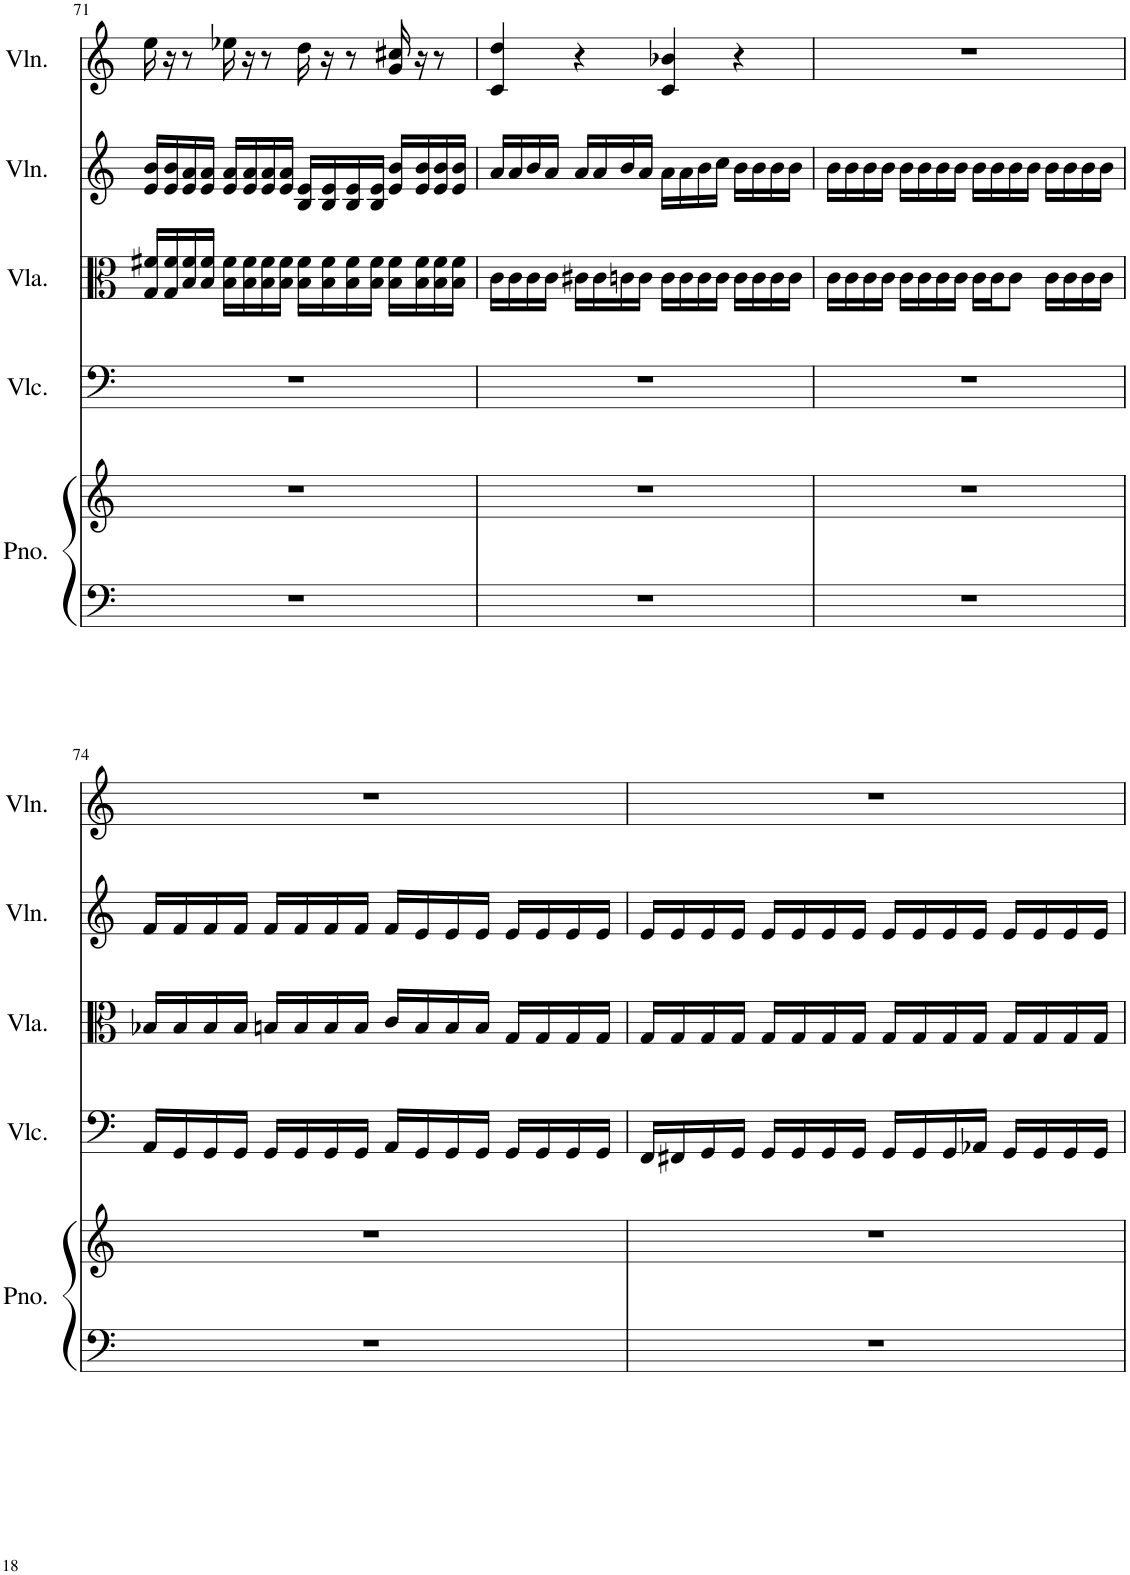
**kern	**kern	**kern	**kern	**kern	**kern
*part5	*part5	*part4	*part3	*part2	*part1
*staff6	*staff5	*staff4	*staff3	*staff2	*staff1
*I"Piano	*	*I"Violoncello	*I"Viola	*I"Violin	*I"Violin
*I'Pno.	*	*I'Vlc.	*I'Vla.	*I'Vln.	*I'Vln.
!!LO:PB:g=z
*clefF4	*clefG2	*clefF4	*clefC3	*clefG2	*clefG2
*k[]	*k[]	*k[]	*k[]	*k[]	*k[]
*M4/4	*M4/4	*M4/4	*M4/4	*M4/4	*M4/4
=71	=71	=71	=71	=71	=71
1r	1r	1r	16G/ 16f#X/LL	16e/ 16b/LL	16ee\
.	.	.	16G/ 16f#/	16e/ 16b/	16r
.	.	.	16B/ 16f#/	16e/ 16a/	8r
.	.	.	16B/ 16f#/JJ	16e/ 16a/JJ	.
.	.	.	16B\ 16f#\LL	16e/ 16a/LL	16ee-X\
.	.	.	16B\ 16f#\	16e/ 16a/	16r
.	.	.	16B\ 16f#\	16e/ 16a/	8r
.	.	.	16B\ 16f#\JJ	16e/ 16a/JJ	.
.	.	.	16B\ 16f#\LL	16B/ 16e/LL	16dd\
.	.	.	16B\ 16f#\	16B/ 16e/	16r
.	.	.	16B\ 16f#\	16B/ 16e/	8r
.	.	.	16B\ 16f#\JJ	16B/ 16e/JJ	.
.	.	.	16B\ 16f#\LL	16e/ 16b/LL	16g/ 16cc#X/
.	.	.	16B\ 16f#\	16e/ 16b/	16r
.	.	.	16B\ 16f#\	16e/ 16b/	8r
.	.	.	16B\ 16f#\JJ	16e/ 16b/JJ	.
=72	=72	=72	=72	=72	=72
1r	1r	1r	16c\LL	16a/LL	4c/ 4dd/
.	.	.	16c\	16a/	.
.	.	.	16c\	16b/	.
.	.	.	16c\JJ	16a/JJ	.
.	.	.	16c#X\LL	16a/LL	4r
.	.	.	16c#\	16a/	.
.	.	.	16cn\	16b/	.
.	.	.	16c\JJ	16a/JJ	.
.	.	.	16c\LL	16a\LL	4c/ 4b-X/
.	.	.	16c\	16a\	.
.	.	.	16c\	16b\	.
.	.	.	16c\JJ	16cc\JJ	.
.	.	.	16c\LL	16b\LL	4r
.	.	.	16c\	16b\	.
.	.	.	16c\	16b\	.
.	.	.	16c\JJ	16b\JJ	.
=73	=73	=73	=73	=73	=73
1r	1r	1r	16c\LL	16b\LL	1r
.	.	.	16c\	16b\	.
.	.	.	16c\	16b\	.
.	.	.	16c\JJ	16b\JJ	.
.	.	.	16c\LL	16b\LL	.
.	.	.	16c\	16b\	.
.	.	.	16c\	16b\	.
.	.	.	16c\JJ	16b\JJ	.
.	.	.	16c\LL	16b\LL	.
.	.	.	16c\J	16b\	.
.	.	.	8c\J	16b\	.
.	.	.	.	16b\JJ	.
.	.	.	16c\LL	16b\LL	.
.	.	.	16c\	16b\	.
.	.	.	16c\	16b\	.
.	.	.	16c\JJ	16b\JJ	.
!!LO:LB:g=z
=74	=74	=74	=74	=74	=74
1r	1r	16AA/LL	16B-X/LL	16f/LL	1r
.	.	16GG/	16B-/	16f/	.
.	.	16GG/	16B-/	16f/	.
.	.	16GG/JJ	16B-/JJ	16f/JJ	.
.	.	16GG/LL	16Bn/LL	16f/LL	.
.	.	16GG/	16B/	16f/	.
.	.	16GG/	16B/	16f/	.
.	.	16GG/JJ	16B/JJ	16f/JJ	.
.	.	16AA/LL	16c/LL	16f/LL	.
.	.	16GG/	16B/	16e/	.
.	.	16GG/	16B/	16e/	.
.	.	16GG/JJ	16B/JJ	16e/JJ	.
.	.	16GG/LL	16G/LL	16e/LL	.
.	.	16GG/	16G/	16e/	.
.	.	16GG/	16G/	16e/	.
.	.	16GG/JJ	16G/JJ	16e/JJ	.
=75	=75	=75	=75	=75	=75
1r	1r	16FF/LL	16G/LL	16e/LL	1r
.	.	16FF#X/	16G/	16e/	.
.	.	16GG/	16G/	16e/	.
.	.	16GG/JJ	16G/JJ	16e/JJ	.
.	.	16GG/LL	16G/LL	16e/LL	.
.	.	16GG/	16G/	16e/	.
.	.	16GG/	16G/	16e/	.
.	.	16GG/JJ	16G/JJ	16e/JJ	.
.	.	16GG/LL	16G/LL	16e/LL	.
.	.	16GG/	16G/	16e/	.
.	.	16GG/	16G/	16e/	.
.	.	16AA-X/JJ	16G/JJ	16e/JJ	.
.	.	16GG/LL	16G/LL	16e/LL	.
.	.	16GG/	16G/	16e/	.
.	.	16GG/	16G/	16e/	.
.	.	16GG/JJ	16G/JJ	16e/JJ	.
=	=	=	=	=	=
*-	*-	*-	*-	*-	*-
